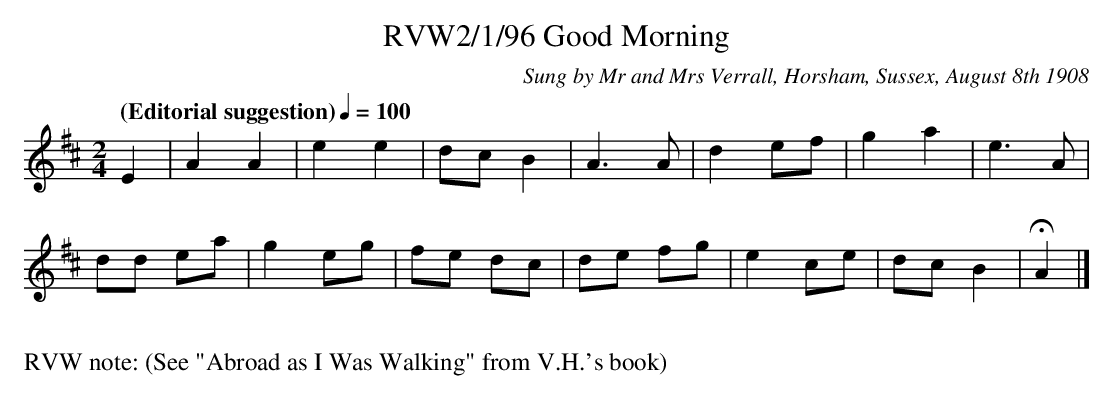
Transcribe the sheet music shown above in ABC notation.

X:1
T:RVW2/1/96 Good Morning
C:Sung by Mr and Mrs Verrall, Horsham, Sussex, August 8th 1908
L:1/8
Q:"(Editorial suggestion)" 1/4=100
M:2/4
K:Amix
E2 | A2 A2 | e2 e2 | dc B2 | A3 A | d2 ef | g2 a2 | e3 A |
dd ea | g2 eg | fe dc | de fg | e2 ce | dc B2 | HA2 |]
